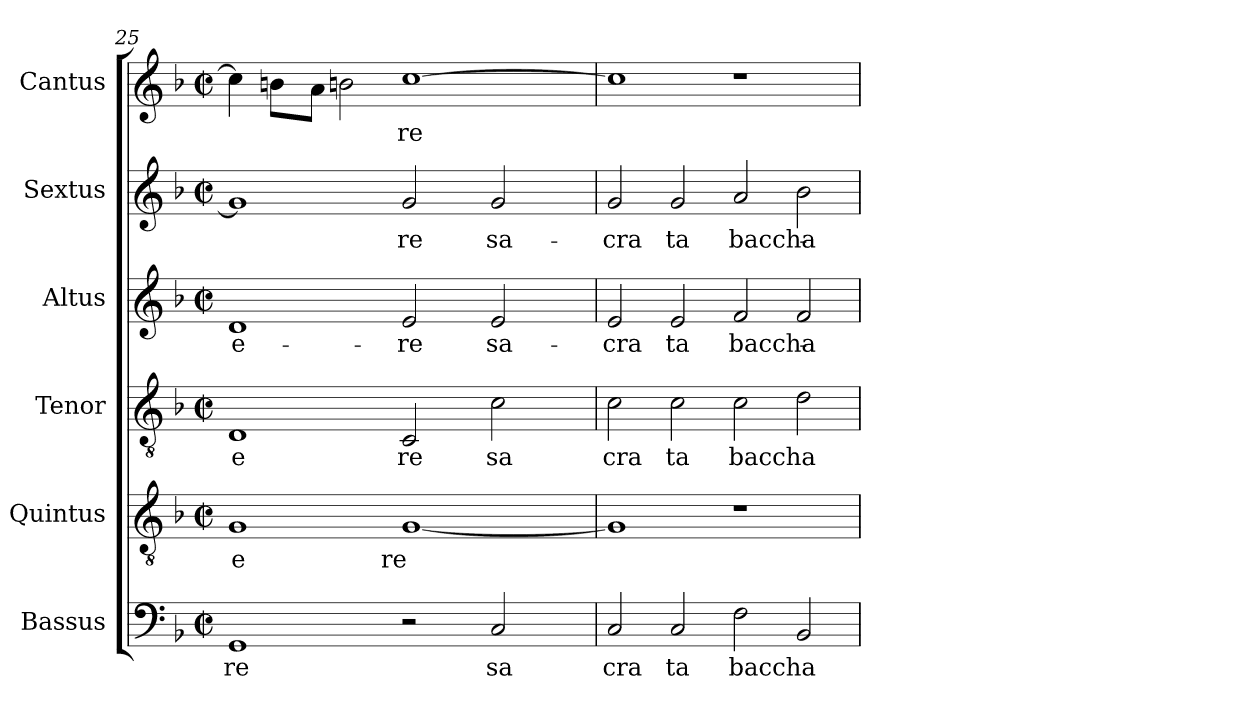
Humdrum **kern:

**kern	**text	**kern	**text	**kern	**text	**kern	**text	**kern	**text	**kern	**text
*part6	*part6	*part5	*part5	*part4	*part4	*part3	*part3	*part2	*part2	*part1	*part1
*staff6	*staff6	*staff5	*staff5	*staff4	*staff4	*staff3	*staff3	*staff2	*staff2	*staff1	*staff1
*I"Bassus	*	*I"Quintus	*	*I"Tenor	*	*I"Altus	*	*I"Sextus	*	*I"Cantus	*
!!LO:LB:g=z
*clefF4	*	*clefGv2	*	*clefGv2	*	*clefG2	*	*clefG2	*	*clefG2	*
*k[b-]	*	*k[b-]	*	*k[b-]	*	*k[b-]	*	*k[b-]	*	*k[b-]	*
*F:	*	*F:	*	*F:	*	*F:	*	*F:	*	*F:	*
*M2/2	*	*M2/2	*	*M2/2	*	*M2/2	*	*M2/2	*	*M2/2	*
*met(c|)	*	*met(c|)	*	*met(c|)	*	*met(c|)	*	*met(c|)	*	*met(c|)	*
=25	=25	=25	=25	=25	=25	=25	=25	=25	=25	=25	=25
!	!LO:LY:b:cj	!	!LO:LY:b:cj	!	!LO:LY:b:cj	!	!LO:LY:b:cj	!	!	!	!
*	*	*	*	*	*	*	*	*^	*	*^	*
1GG	re	1G	e	1D	e	1d	e-	1g]	4ryy	.	4cc\]	4ryy	.
.	.	.	.	.	.	.	.	.	16ryy	.	8bn\L	32.ryy	.
.	.	.	.	.	.	.	.	.	.	.	.	1ryy	.
.	.	.	.	.	.	.	.	.	1ryy	.	.	.	.
.	.	.	.	.	.	.	.	.	.	.	8a\J	.	.
.	.	.	.	.	.	.	.	.	.	.	2bn\	.	.
!	!	!	!LO:LY:b:cj	!	!LO:LY:b:cj	!	!LO:LY:b:cj	!	!	!LO:LY:b:cj	!	!	!LO:LY:b:cj
2r	.	[<1G	re	2C/	re	2e/	-re	2g/	.	-re	[>1cc	.	-re
.	.	.	.	.	.	.	.	.	.	.	.	2ryy	.
.	.	.	.	.	.	.	.	.	2ryy	.	.	.	.
!	!LO:LY:b:cj	!	!	!	!LO:LY:b:cj	!	!LO:LY:b:cj	!	!	!LO:LY:b:cj	!	!	!
2C/	sa	.	.	2c\	sa	2e/	sa-	2g/	.	sa-	.	.	.
.	.	.	.	.	.	.	.	.	.	.	.	8ryy	.
.	.	.	.	.	.	.	.	.	8.ryy	.	.	.	.
.	.	.	.	.	.	.	.	.	.	.	.	16ryy	.
.	.	.	.	.	.	.	.	.	.	.	.	64ryy	.
=26	=26	=26	=26	=26	=26	=26	=26	=26	=26	=26	=26	=26	=26
!	!LO:LY:b:cj	!	!	!	!LO:LY:b:cj	!	!LO:LY:b:cj	!	!	!LO:LY:b:cj	!	!	!
*	*	*	*	*	*	*	*	*v	*v	*	*	*	*
*	*	*	*	*	*	*	*	*	*	*v	*v	*
2C/	cra	1G]	.	2c\	cra	2e/	-cra	2g/	-cra	1cc]	.
!	!LO:LY:b:cj	!	!	!	!LO:LY:b:cj	!	!LO:LY:b:cj	!	!LO:LY:b:cj	!	!
2C/	ta	.	.	2c\	ta	2e/	ta	2g/	ta	.	.
!	!LO:LY:b	!	!	!	!LO:LY:b	!	!LO:LY:b	!	!LO:LY:b	!	!
2F\	baccha	1r	.	2c\	baccha	2f/	baccha-	2a/	baccha-	1r	.
2BB-/	.	.	.	2d\	.	2f/	.	2b-\	.	.	.
=	=	=	=	=	=	=	=	=	=	=	=
*-	*-	*-	*-	*-	*-	*-	*-	*-	*-	*-	*-
